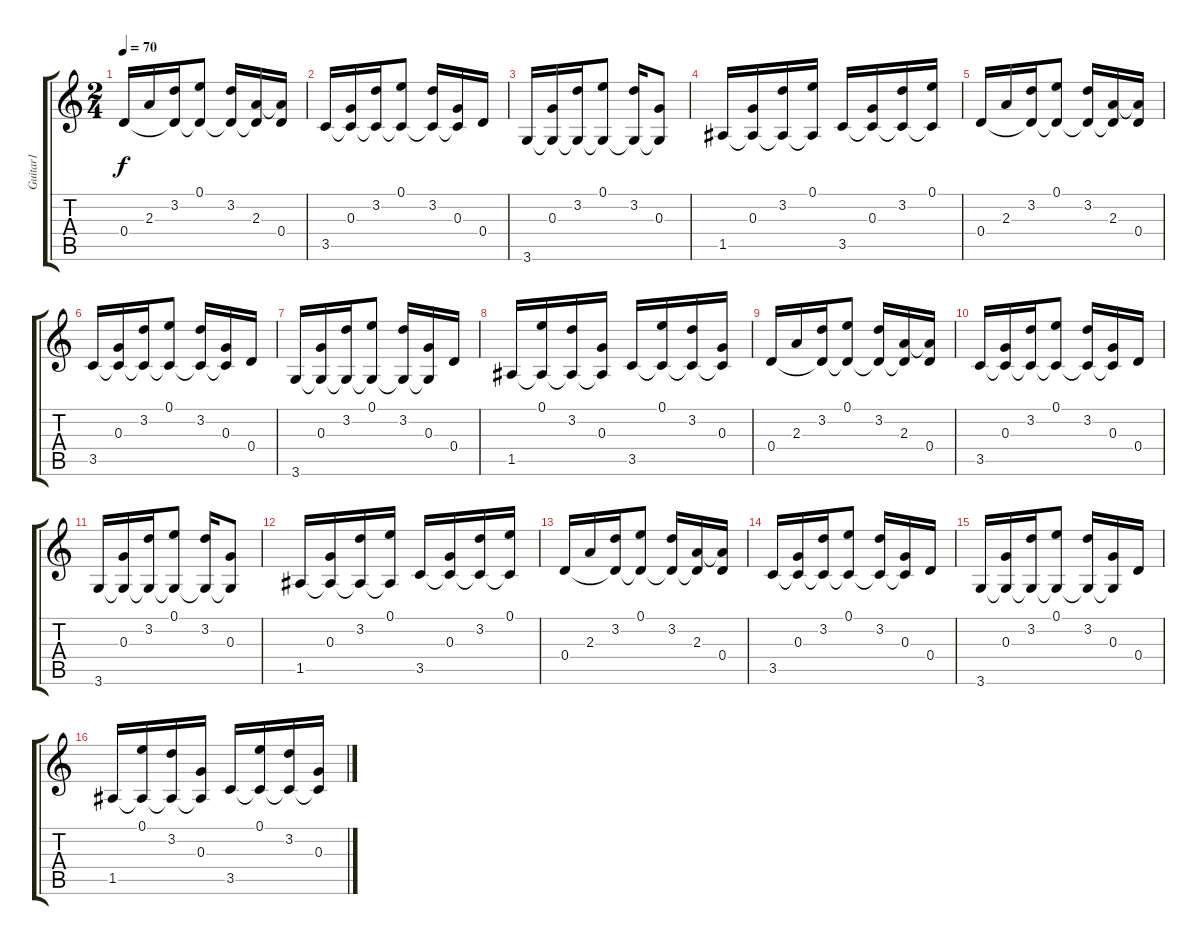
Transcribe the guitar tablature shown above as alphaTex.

\track ("Guitar1" "Guitar1") {instrument electricguitarclean}
\staff {score tabs}
\tuning (E4 B3 G3 D3 A2 E2) {hide}
\ts (2 4)
\tempo 70
\clef g2
\ks c
0.4.16{dy f instrument electricguitarclean} 2.3.16 (3.2 0.4{t}).16 (0.1 0.4{t}).8 (3.2 0.4{t}).16 (2.3 0.4{t}).16 (2.3{t} 0.4).16 |
3.5.16 (0.3 3.5{t}).16 (3.2 3.5{t}).16 (0.1 3.5{t}).8 (3.2 3.5{t}).16 (0.3 3.5{t}).16 0.4.16 |
3.6.16 (0.3 3.6{t}).16 (3.2 3.6{t}).16 (0.1 3.6{t}).8 (3.2 3.6{t}).16 (0.3 3.6{t}).8 |
1.5.16 (0.3 1.5{t}).16 (3.2 1.5{t}).16 (0.1 1.5{t}).16 3.5.16 (0.3 3.5{t}).16 (3.2 3.5{t}).16 (0.1 3.5{t}).16 |
0.4.16 2.3.16 (3.2 0.4{t}).16 (0.1 0.4{t}).8 (3.2 0.4{t}).16 (2.3 0.4{t}).16 (2.3{t} 0.4).16 |
3.5.16 (0.3 3.5{t}).16 (3.2 3.5{t}).16 (0.1 3.5{t}).8 (3.2 3.5{t}).16 (0.3 3.5{t}).16 0.4.16 |
3.6.16 (0.3 3.6{t}).16 (3.2 3.6{t}).16 (0.1 3.6{t}).8 (3.2 3.6{t}).16 (0.3 3.6{t}).16 0.4.16 |
1.5.16 (0.1 1.5{t}).16 (3.2 1.5{t}).16 (0.3 1.5{t}).16 3.5.16 (0.1 3.5{t}).16 (3.2 3.5{t}).16 (0.3 3.5{t}).16 |
0.4.16 2.3.16 (3.2 0.4{t}).16 (0.1 0.4{t}).8 (3.2 0.4{t}).16 (2.3 0.4{t}).16 (2.3{t} 0.4).16 |
3.5.16 (0.3 3.5{t}).16 (3.2 3.5{t}).16 (0.1 3.5{t}).8 (3.2 3.5{t}).16 (0.3 3.5{t}).16 0.4.16 |
3.6.16 (0.3 3.6{t}).16 (3.2 3.6{t}).16 (0.1 3.6{t}).8 (3.2 3.6{t}).16 (0.3 3.6{t}).8 |
1.5.16 (0.3 1.5{t}).16 (3.2 1.5{t}).16 (0.1 1.5{t}).16 3.5.16 (0.3 3.5{t}).16 (3.2 3.5{t}).16 (0.1 3.5{t}).16 |
0.4.16 2.3.16 (3.2 0.4{t}).16 (0.1 0.4{t}).8 (3.2 0.4{t}).16 (2.3 0.4{t}).16 (2.3{t} 0.4).16 |
3.5.16 (0.3 3.5{t}).16 (3.2 3.5{t}).16 (0.1 3.5{t}).8 (3.2 3.5{t}).16 (0.3 3.5{t}).16 0.4.16 |
3.6.16 (0.3 3.6{t}).16 (3.2 3.6{t}).16 (0.1 3.6{t}).8 (3.2 3.6{t}).16 (0.3 3.6{t}).16 0.4.16 |
1.5.16 (0.1 1.5{t}).16 (3.2 1.5{t}).16 (0.3 1.5{t}).16 3.5.16 (0.1 3.5{t}).16 (3.2 3.5{t}).16 (0.3 3.5{t}).16
